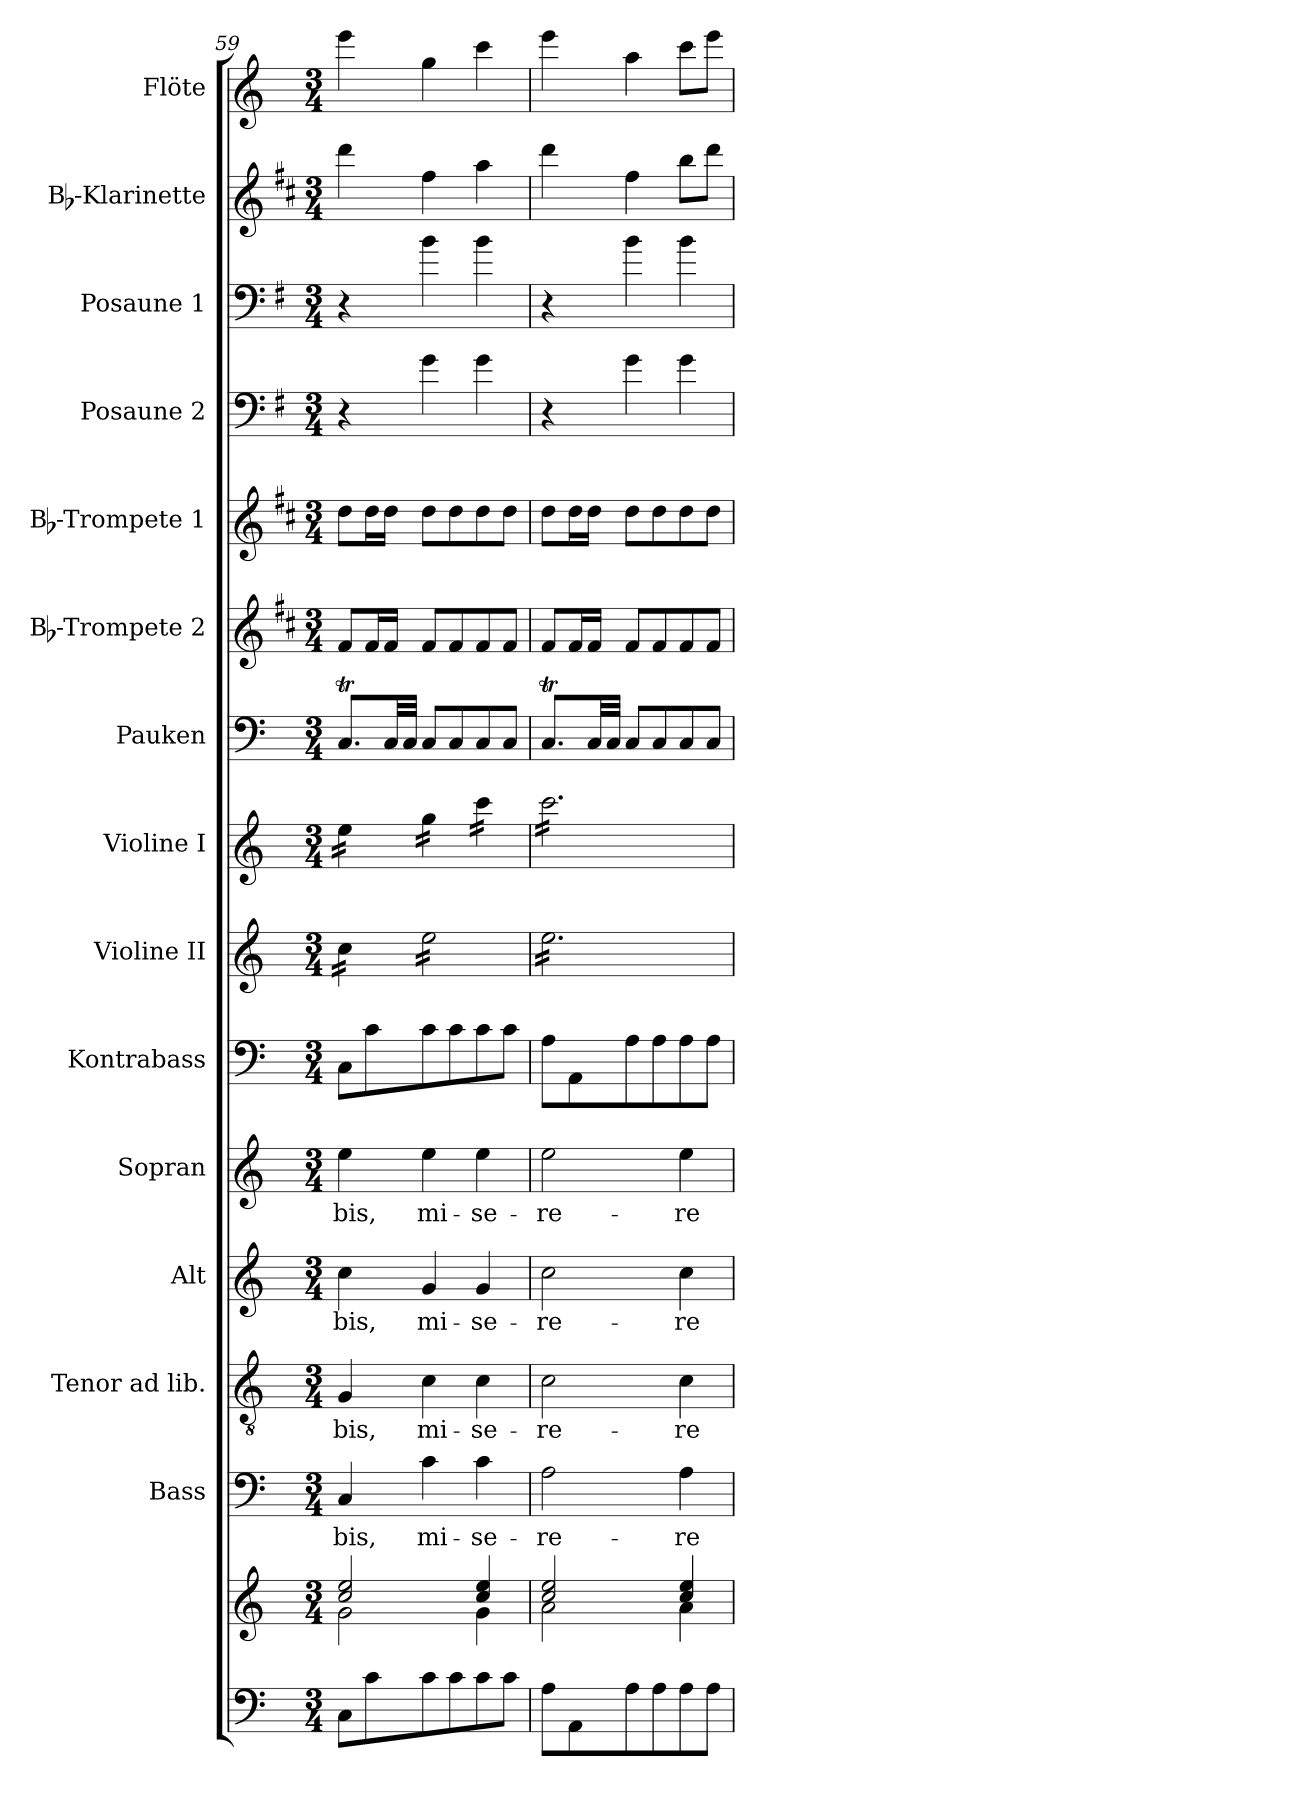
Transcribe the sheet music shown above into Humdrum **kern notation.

**kern	**kern	**kern	**text	**kern	**text	**kern	**text	**kern	**text	**kern	**kern	**kern	**kern	**kern	**kern	**kern	**kern	**kern	**kern
*part15	*part15	*part14	*part14	*part13	*part13	*part12	*part12	*part11	*part11	*part10	*part9	*part8	*part7	*part6	*part5	*part4	*part3	*part2	*part1
*staff16	*staff15	*staff14	*staff14	*staff13	*staff13	*staff12	*staff12	*staff11	*staff11	*staff10	*staff9	*staff8	*staff7	*staff6	*staff5	*staff4	*staff3	*staff2	*staff1
*	*	*I"Bass	*	*I"Tenor ad lib.	*	*I"Alt	*	*I"Sopran	*	*I"Kontrabass	*I"Violine II	*I"Violine I	*I"Pauken	*I"Bb-Trompete 2	*I"Bb-Trompete 1	*I"Posaune 2	*I"Posaune 1	*I"Bb-Klarinette	*I"Flöte
*	*	*I'B.	*	*I'T.	*	*I'A.	*	*I'S.	*	*I'Kb.	*I'Vl. II	*I'Vl. I	*I'Pk.	*I'Bb Trp. 2	*I'Bb Trp. 1	*I'Pos. 2	*I'Pos. 1	*I'Bb Kl.	*I'Fl.
*clefF4	*clefG2	*clefF4	*	*clefGv2	*	*clefG2	*	*clefG2	*	*clefF4	*clefG2	*clefG2	*clefF4	*clefG2	*clefG2	*clefF4	*clefF4	*clefG2	*clefG2
*	*	*	*	*	*	*	*	*	*	*ITrd7c12	*	*	*	*ITrd1c2	*ITrd1c2	*ITrd4c7	*ITrd4c7	*ITrd1c2	*
*k[]	*k[]	*k[]	*	*k[]	*	*k[]	*	*k[]	*	*k[]	*k[]	*k[]	*k[]	*k[]	*k[]	*k[]	*k[]	*k[]	*k[]
*C:	*C:	*C:	*	*C:	*	*C:	*	*C:	*	*C:	*C:	*C:	*C:	*C:	*C:	*C:	*C:	*C:	*C:
*M3/4	*M3/4	*M3/4	*	*M3/4	*	*M3/4	*	*M3/4	*	*M3/4	*M3/4	*M3/4	*M3/4	*M3/4	*M3/4	*M3/4	*M3/4	*M3/4	*M3/4
=59	=59	=59	=59	=59	=59	=59	=59	=59	=59	=59	=59	=59	=59	=59	=59	=59	=59	=59	=59
*	*^	*	*	*	*	*	*	*	*	*	*	*	*	*	*	*	*	*	*
!	!	!	!	!LO:LY:b	!	!LO:LY:b	!	!LO:LY:b	!	!LO:LY:b	!	!	!	!	!	!	!	!	!	!
*	*	*	*	*	*	*	*	*	*	*	*	*tremolo	*	*	*	*	*	*	*	*
*	*	*	*	*	*	*	*	*	*	*	*	*	*tremolo	*	*	*	*	*	*	*
8C\L	2cc/ 2ee/	2g\	4C/	-bis,	4G/	-bis,	4cc\	-bis,	4ee\	-bis,	8CC\L	16cc\LL	16ee\LL	8.CT/L	8e/L	8cc\L	4r	4r	4ccc\	4eee\
.	.	.	.	.	.	.	.	.	.	.	.	16cc\	16ee\	.	.	.	.	.	.	.
8c\	.	.	.	.	.	.	.	.	.	.	8C\	16cc\	16ee\	.	16e/L	16cc\L	.	.	.	.
.	.	.	.	.	.	.	.	.	.	.	.	16cc\JJ	16ee\JJ	32C/LL	16e/JJ	16cc\JJ	.	.	.	.
.	.	.	.	.	.	.	.	.	.	.	.	.	.	32C/JJJ	.	.	.	.	.	.
!	!	!	!	!LO:LY:b	!	!LO:LY:b	!	!LO:LY:b	!	!LO:LY:b	!	!	!	!	!	!	!	!	!	!
8c\	.	.	4c\	mi-	4c\	mi-	4g/	mi-	4ee\	mi-	8C\	16ee\LL	16gg\LL	8C/L	8e/L	8cc\L	4c\	4e\	4ee\	4gg\
.	.	.	.	.	.	.	.	.	.	.	.	16ee\	16gg\	.	.	.	.	.	.	.
8c\	.	.	.	.	.	.	.	.	.	.	8C\	16ee\	16gg\	8C/	8e/	8cc\	.	.	.	.
.	.	.	.	.	.	.	.	.	.	.	.	16ee\	16gg\JJ	.	.	.	.	.	.	.
!	!	!	!	!LO:LY:b	!	!LO:LY:b	!	!LO:LY:b	!	!LO:LY:b	!	!	!	!	!	!	!	!	!	!
8c\	4cc/ 4ee/	4g\	4c\	-se-	4c\	-se-	4g/	-se-	4ee\	-se-	8C\	16ee\	16ccc\LL	8C/	8e/	8cc\	4c\	4e\	4gg\	4ccc\
.	.	.	.	.	.	.	.	.	.	.	.	16ee\	16ccc\	.	.	.	.	.	.	.
8c\J	.	.	.	.	.	.	.	.	.	.	8C\J	16ee\	16ccc\	8C/J	8e/J	8cc\J	.	.	.	.
.	.	.	.	.	.	.	.	.	.	.	.	16ee\JJ	16ccc\JJ	.	.	.	.	.	.	.
=60	=60	=60	=60	=60	=60	=60	=60	=60	=60	=60	=60	=60	=60	=60	=60	=60	=60	=60	=60	=60
!	!	!	!	!LO:LY:b	!	!LO:LY:b	!	!LO:LY:b	!	!LO:LY:b	!	!	!	!	!	!	!	!	!	!
8A\L	2cc/ 2ee/	2a\	2A\	-re-	2c\	-re-	2cc\	-re-	2ee\	-re-	8AA\L	16ee\LL	16ccc\LL	8.CT/L	8e/L	8cc\L	4r	4r	4ccc\	4eee\
.	.	.	.	.	.	.	.	.	.	.	.	16ee\	16ccc\	.	.	.	.	.	.	.
8AA\	.	.	.	.	.	.	.	.	.	.	8AAA\	16ee\	16ccc\	.	16e/L	16cc\L	.	.	.	.
.	.	.	.	.	.	.	.	.	.	.	.	16ee\	16ccc\	32C/LL	16e/JJ	16cc\JJ	.	.	.	.
.	.	.	.	.	.	.	.	.	.	.	.	.	.	32C/JJJ	.	.	.	.	.	.
8A\	.	.	.	.	.	.	.	.	.	.	8AA\	16ee\	16ccc\	8C/L	8e/L	8cc\L	4c\	4e\	4ee\	4aa\
.	.	.	.	.	.	.	.	.	.	.	.	16ee\	16ccc\	.	.	.	.	.	.	.
8A\	.	.	.	.	.	.	.	.	.	.	8AA\	16ee\	16ccc\	8C/	8e/	8cc\	.	.	.	.
.	.	.	.	.	.	.	.	.	.	.	.	16ee\	16ccc\	.	.	.	.	.	.	.
!	!	!	!	!LO:LY:b	!	!LO:LY:b	!	!LO:LY:b	!	!LO:LY:b	!	!	!	!	!	!	!	!	!	!
8A\	4cc/ 4ee/	4a\	4A\	-re	4c\	-re	4cc\	-re	4ee\	-re	8AA\	16ee\	16ccc\	8C/	8e/	8cc\	4c\	4e\	8aa\L	8ccc\L
.	.	.	.	.	.	.	.	.	.	.	.	16ee\	16ccc\	.	.	.	.	.	.	.
8A\J	.	.	.	.	.	.	.	.	.	.	8AA\J	16ee\	16ccc\	8C/J	8e/J	8cc\J	.	.	8ccc\J	8eee\J
.	.	.	.	.	.	.	.	.	.	.	.	16ee\JJ	16ccc\JJ	.	.	.	.	.	.	.
*	*	*	*	*	*	*	*	*	*	*	*	*	*Xtremolo	*	*	*	*	*	*	*
*	*	*	*	*	*	*	*	*	*	*	*	*Xtremolo	*	*	*	*	*	*	*	*
*	*v	*v	*	*	*	*	*	*	*	*	*	*	*	*	*	*	*	*	*	*
=	=	=	=	=	=	=	=	=	=	=	=	=	=	=	=	=	=	=	=
*-	*-	*-	*-	*-	*-	*-	*-	*-	*-	*-	*-	*-	*-	*-	*-	*-	*-	*-	*-
